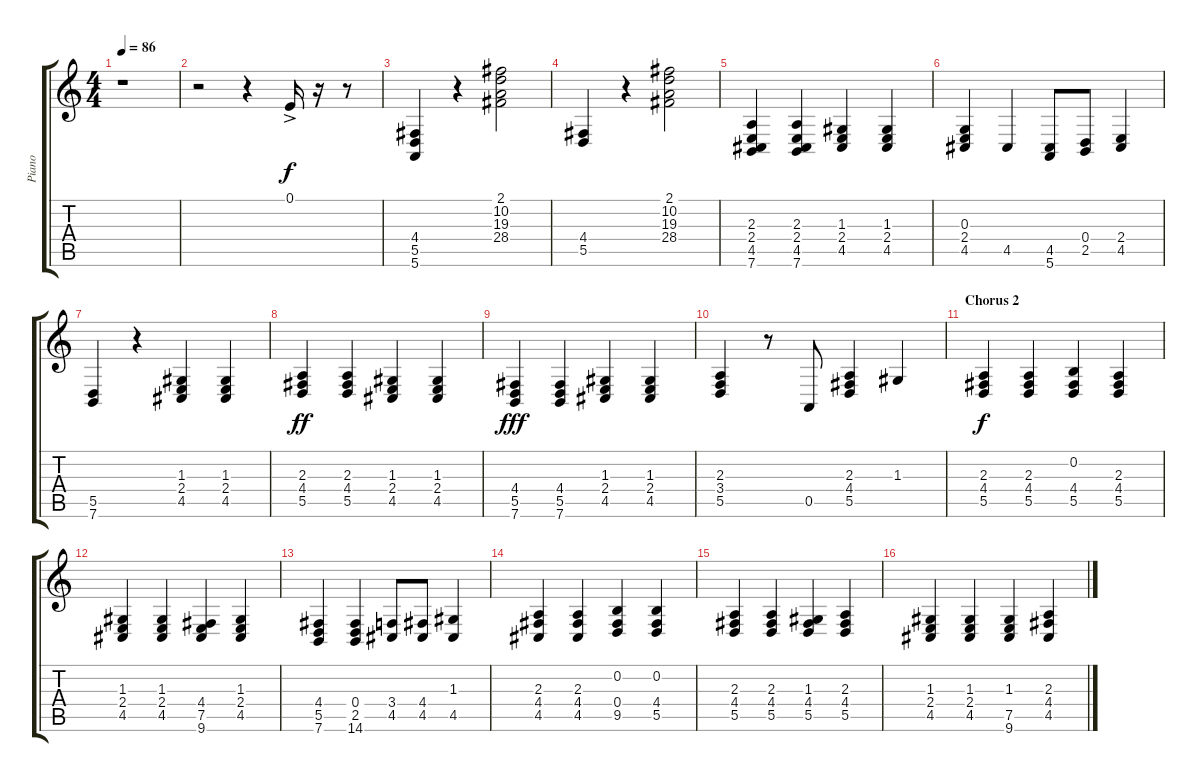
\track ("Piano" "Piano") {instrument acousticgrandpiano}
\staff {score tabs}
\tuning (E4 B3 G3 D3 A2 E2) {hide}
\ts (4 4)
\tempo 86
\clef g2
\ks c
r.1{dy mp} |
r.2 r.4 0.1{ac}.16{dy f} r.16 r.8 |
(4.4 5.5 5.6).4 r.4 (2.1 10.2 19.3 28.4).2 |
(4.4 5.5).4 r.4 (2.1 10.2 19.3 28.4).2 |
(2.3 2.4 4.5 7.6).4 (2.3 2.4 4.5 7.6).4 (1.3 2.4 4.5).4 (1.3 2.4 4.5).4 |
(0.3 2.4 4.5).4 4.5.4 (4.5 5.6).8 (0.4 2.5).8 (2.4 4.5).4 |
(5.5 7.6).4 r.4 (1.3 2.4 4.5).4 (1.3 2.4 4.5).4 |
(2.3 4.4 5.5).4{dy ff} (2.3 4.4 5.5).4 (1.3 2.4 4.5).4 (1.3 2.4 4.5).4 |
(4.4 5.5 7.6).4{dy fff} (4.4 5.5 7.6).4 (1.3 2.4 4.5).4 (1.3 2.4 4.5).4 |
(2.3 3.4 5.5).4 r.8 0.5.8 (2.3 4.4 5.5).4 1.3.4 |
\section ("" "Chorus 2")
(2.3 4.4 5.5).4{dy f} (2.3 4.4 5.5).4 (0.2 4.4 5.5).4 (2.3 4.4 5.5).4 |
(1.3 2.4 4.5).4 (1.3 2.4 4.5).4 (4.4 7.5 9.6).4 (1.3 2.4 4.5).4 |
(4.4 5.5 7.6).4 (0.4 2.5 14.6).4 (3.4 4.5).8 (4.4 4.5).8 (1.3 4.5).4 |
(2.3 4.4 4.5).4 (2.3 4.4 4.5).4 (0.2 0.4 9.5).4 (0.2 4.4 5.5).4 |
(2.3 4.4 5.5).4 (2.3 4.4 5.5).4 (1.3 4.4 5.5).4 (2.3 4.4 5.5).4 |
(1.3 2.4 4.5).4 (1.3 2.4 4.5).4 (1.3 7.5 9.6).4 (2.3 4.4 4.5).4
